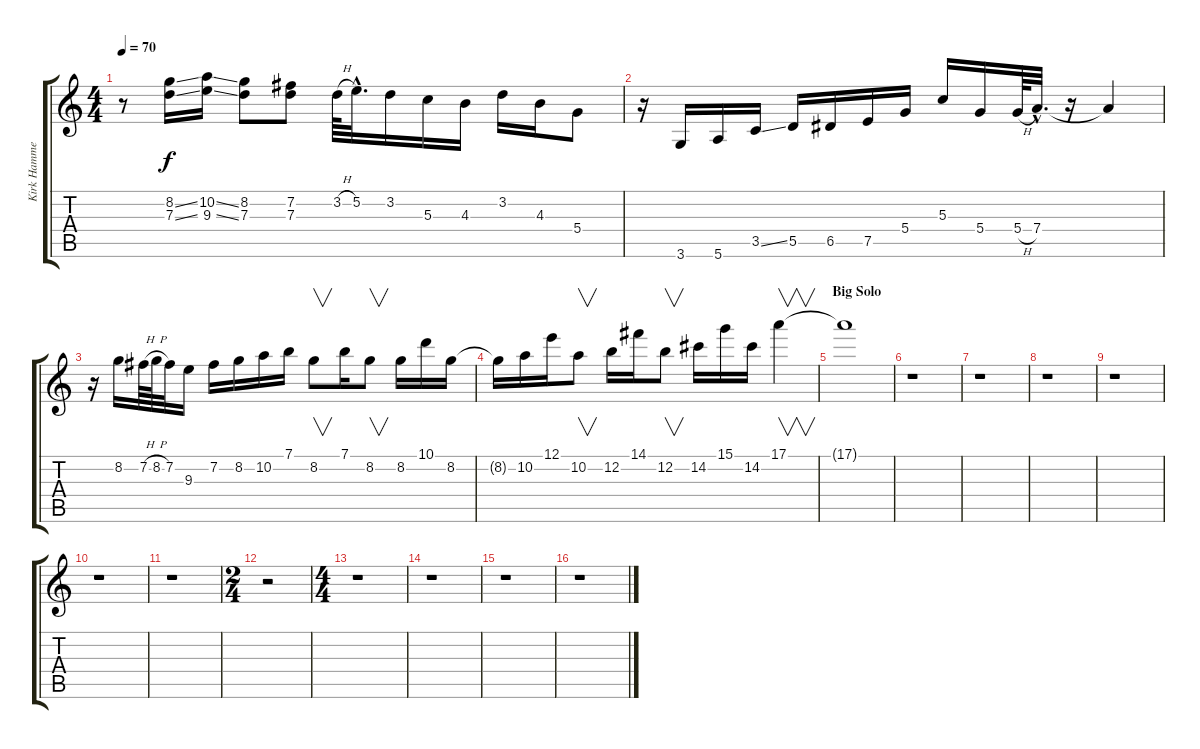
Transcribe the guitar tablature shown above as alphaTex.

\track ("Kirk Hammett (Clean Guitar)" "Kirk Hamme") {instrument electricguitarclean}
\staff {score tabs}
\tuning (E4 B3 G3 D3 A2 E2) {hide}
\ts (4 4)
\tempo 70
\clef g2
\ks c
r.8{dy f} (8.2{ss} 7.3{ss}).16 (10.2{ss} 9.3{ss}).16 (8.2 7.3).8 (7.2 7.3).8 3.2{h}.64 5.2{hac}.32{d} 3.2.16 5.3.16 4.3.16 3.2.16 4.3.16 5.4.8 |
r.16 3.6.16 5.6.16 3.5{ss}.16 5.5.16 6.5.16 7.5.16 5.4.16 5.3.16 5.4.16 5.4{h}.64 7.4{hac}.32{d} r.16 7.4{t}.4 |
r.16 8.2.16 7.2{h}.64 8.2{h}.64 7.2.32 9.3.16 7.2.16 8.2.16 10.2.16 7.1.16 8.2.8{v} 7.1.16 8.2.8{v} 8.2.16 10.1.16 8.2.16 |
8.2{t}.16 10.2.16 12.1.16 10.2.8{v} 12.2.16 14.1.16 12.2.8{v} 14.2.16 15.1.16 14.2.16 17.1.4{v} |
\section ("" "Big Solo")
17.1{t}.1 |
r.1 |
r.1 |
r.1 |
r.1 |
r.1 |
r.1 |
\ts (2 4)
r.2 |
\ts (4 4)
r.1 |
r.1 |
r.1 |
r.1
